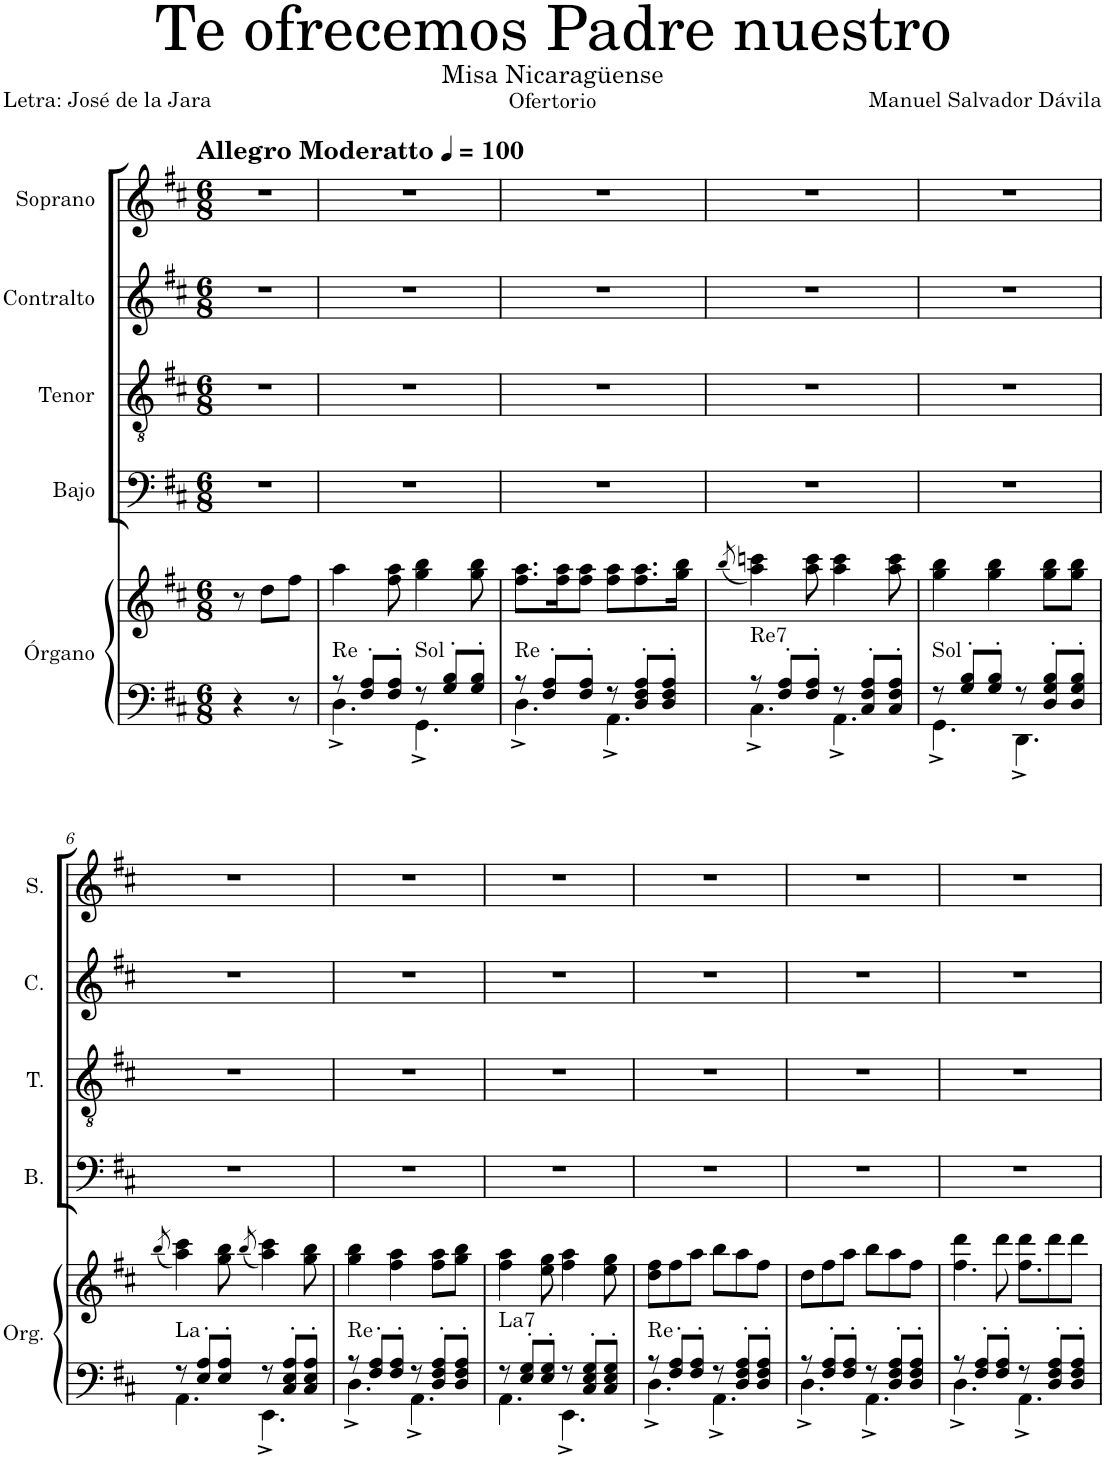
**kern	**kern	**harte	**kern	**kern	**kern	**kern
*part5	*part5	*part5	*part4	*part3	*part2	*part1
*staff6	*staff5	*	*staff4	*staff3	*staff2	*staff1
*I"Órgano	*	*	*I"Bajo	*I"Tenor	*I"Contralto	*I"Soprano
*	*	*	*I'B.	*I'T.	*I'C.	*I'S.
*clefF4	*clefG2	*	*clefF4	*clefGv2	*clefG2	*clefG2
*k[f#c#]	*k[f#c#]	*	*k[f#c#]	*k[f#c#]	*k[f#c#]	*k[f#c#]
*M6/8	*M6/8	*	*M6/8	*M6/8	*M6/8	*M6/8
*MM100	*MM100	*	*MM100	*MM100	*MM100	*MM100
=1	=1	=1	=1	=1	=1	=1
!	!	!	!	!	!	!LO:TX:a:B:t=Allegro Moderatto
4r	8r	.	2.r	2.r	2.r	2.r
.	8dd\L	.	.	.	.	.
8r	8ff#\J	.	.	.	.	.
4.ryy	4.ryy	.	.	.	.	.
=2	=2	=2	=2	=2	=2	=2
*^	*	*	*	*	*	*
!	!	!	!LO:H:kt=Re	!	!	!	!
8r	4.D^\	4aa\	N	2.r	2.r	2.r	2.r
8F#/' 8A/'L	.	.	.	.	.	.	.
8F#/' 8A/'J	.	8ff#\ 8aa\	.	.	.	.	.
!	!	!	!LO:H:kt=Sol	!	!	!	!
8r	4.GG^\	4gg\ 4bb\	N	.	.	.	.
8G/' 8B/'L	.	.	.	.	.	.	.
8G/' 8B/'J	.	8gg\ 8bb\	.	.	.	.	.
=3	=3	=3	=3	=3	=3	=3	=3
!	!	!	!LO:H:kt=Re	!	!	!	!
8r	4.D^\	8.ff#\ 8.aa\L	N	2.r	2.r	2.r	2.r
8F#/' 8A/'L	.	.	.	.	.	.	.
.	.	16ff#\ 16aa\K	.	.	.	.	.
8F#/' 8A/'J	.	8ff#\ 8aa\J	.	.	.	.	.
8r	4.AA^\	8ff#\ 8aa\L	.	.	.	.	.
8D/' 8F#/' 8A/'L	.	8.ff#\ 8.aa\	.	.	.	.	.
8D/' 8F#/' 8A/'J	.	.	.	.	.	.	.
.	.	16gg\ 16bb\Jk	.	.	.	.	.
=4	=4	=4	=4	=4	=4	=4	=4
.	.	(8qbb/	.	.	.	.	.
!	!	!	!LO:H:kt=Re7	!	!	!	!
8r	4.C#^\	4aa\ 4cccn\)	N	2.r	2.r	2.r	2.r
8F#/' 8A/'L	.	.	.	.	.	.	.
8F#/' 8A/'J	.	8aa\ 8ccc\	.	.	.	.	.
8r	4.AA^\	4aa\ 4ccc\	.	.	.	.	.
8C#/' 8F#/' 8A/'L	.	.	.	.	.	.	.
8C#/' 8F#/' 8A/'J	.	8aa\ 8ccc\	.	.	.	.	.
=5	=5	=5	=5	=5	=5	=5	=5
!	!	!	!LO:H:kt=Sol	!	!	!	!
8r	4.GG^\	4gg\ 4bb\	N	2.r	2.r	2.r	2.r
8G/' 8B/'L	.	.	.	.	.	.	.
8G/' 8B/'J	.	4gg\ 4bb\	.	.	.	.	.
8r	4.DD^\	.	.	.	.	.	.
8D/' 8G/' 8B/'L	.	8gg\ 8bb\L	.	.	.	.	.
8D/' 8G/' 8B/'J	.	8gg\ 8bb\J	.	.	.	.	.
!!LO:LB:g=z
=6	=6	=6	=6	=6	=6	=6	=6
.	.	(8qbb/	.	.	.	.	.
!	!	!	!LO:H:kt=La	!	!	!	!
8r	4.AA\	4aa\ 4ccc#\)	N	2.r	2.r	2.r	2.r
8E/' 8A/'L	.	.	.	.	.	.	.
8E/' 8A/'J	.	8gg\ 8bb\	.	.	.	.	.
.	.	(8qbb/	.	.	.	.	.
8r	4.EE^\	4aa\ 4ccc#\)	.	.	.	.	.
8C#/' 8E/' 8A/'L	.	.	.	.	.	.	.
8C#/' 8E/' 8A/'J	.	8gg\ 8bb\	.	.	.	.	.
=7	=7	=7	=7	=7	=7	=7	=7
!	!	!	!LO:H:kt=Re	!	!	!	!
8r	4.D^\	4gg\ 4bb\	N	2.r	2.r	2.r	2.r
8F#/' 8A/'L	.	.	.	.	.	.	.
8F#/' 8A/'J	.	4ff#\ 4aa\	.	.	.	.	.
8r	4.AA^\	.	.	.	.	.	.
8D/' 8F#/' 8A/'L	.	8ff#\ 8aa\L	.	.	.	.	.
8D/' 8F#/' 8A/'J	.	8gg\ 8bb\J	.	.	.	.	.
=8	=8	=8	=8	=8	=8	=8	=8
!	!	!	!LO:H:kt=La7	!	!	!	!
8r	4.AA\	4ff#\ 4aa\	N	2.r	2.r	2.r	2.r
8E/' 8G/'L	.	.	.	.	.	.	.
8E/' 8G/'J	.	8ee\ 8gg\	.	.	.	.	.
8r	4.EE^\	4ff#\ 4aa\	.	.	.	.	.
8C#/' 8E/' 8G/'L	.	.	.	.	.	.	.
8C#/' 8E/' 8G/'J	.	8ee\ 8gg\	.	.	.	.	.
=9	=9	=9	=9	=9	=9	=9	=9
!	!	!	!LO:H:kt=Re	!	!	!	!
8r	4.D^\	8dd\ 8ff#\L	N	2.r	2.r	2.r	2.r
8F#/' 8A/'L	.	8ff#\	.	.	.	.	.
8F#/' 8A/'J	.	8aa\J	.	.	.	.	.
8r	4.AA^\	8bb\L	.	.	.	.	.
8D/' 8F#/' 8A/'L	.	8aa\	.	.	.	.	.
8D/' 8F#/' 8A/'J	.	8ff#\J	.	.	.	.	.
=10	=10	=10	=10	=10	=10	=10	=10
8r	4.D^\	8dd\L	.	2.r	2.r	2.r	2.r
8F#/' 8A/'L	.	8ff#\	.	.	.	.	.
8F#/' 8A/'J	.	8aa\J	.	.	.	.	.
8r	4.AA^\	8bb\L	.	.	.	.	.
8D/' 8F#/' 8A/'L	.	8aa\	.	.	.	.	.
8D/' 8F#/' 8A/'J	.	8ff#\J	.	.	.	.	.
=11	=11	=11	=11	=11	=11	=11	=11
*	*	*^	*	*	*	*	*
8r	4.D^\	4ddd\	4.ff#\	.	2.r	2.r	2.r	2.r
8F#/' 8A/'L	.	.	.	.	.	.	.	.
8F#/' 8A/'J	.	8ddd\	.	.	.	.	.	.
8r	4.AA^\	8ddd\L	4.ff#\	.	.	.	.	.
8D/' 8F#/' 8A/'L	.	8ddd\	.	.	.	.	.	.
8D/' 8F#/' 8A/'J	.	8ddd\J	.	.	.	.	.	.
*v	*v	*	*	*	*	*	*	*
*	*v	*v	*	*	*	*	*
=	=	=	=	=	=	=
*-	*-	*-	*-	*-	*-	*-
